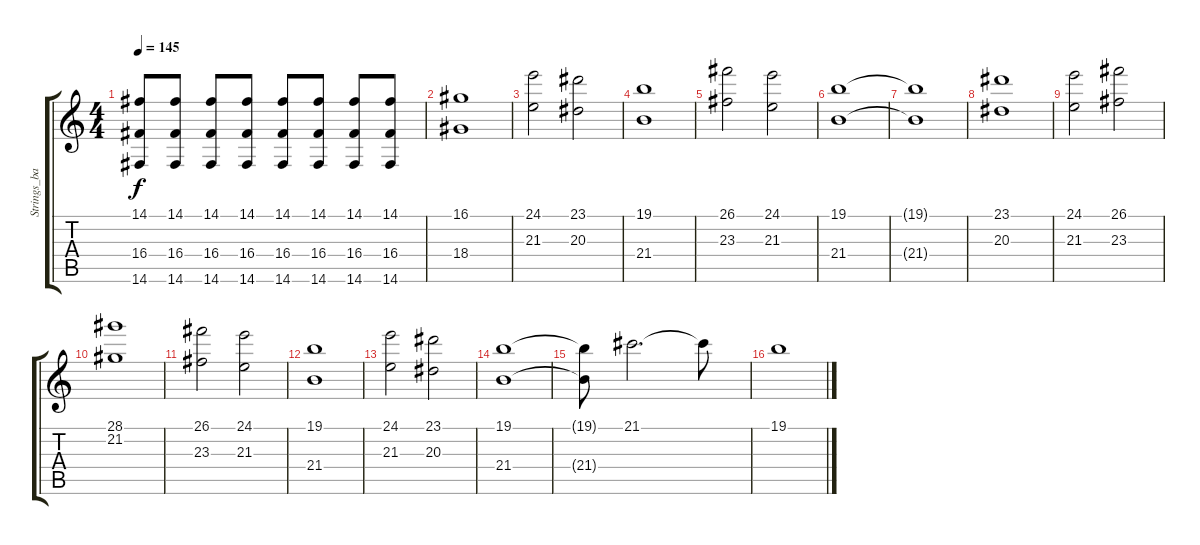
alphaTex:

\track ("Strings_backing" "Strings_ba") {instrument stringensemble1}
\staff {score tabs}
\tuning (E4 B3 G3 D3 A2 E2) {hide}
\ts (4 4)
\tempo 145
\clef g2
\ks c
(14.1 16.4 14.6).8{dy f} (14.1 16.4 14.6).8 (14.1 16.4 14.6).8 (14.1 16.4 14.6).8 (14.1 16.4 14.6).8 (14.1 16.4 14.6).8 (14.1 16.4 14.6).8 (14.1 16.4 14.6).8 |
(16.1 18.4).1 |
(24.1 21.3).2 (23.1 20.3).2 |
(19.1 21.4).1 |
(26.1 23.3).2 (24.1 21.3).2 |
(19.1 21.4).1 |
(19.1{t} 21.4{t}).1 |
(23.1 20.3).1 |
(24.1 21.3).2 (26.1 23.3).2 |
(28.1 21.2).1 |
(26.1 23.3).2 (24.1 21.3).2 |
(19.1 21.4).1 |
(24.1 21.3).2 (23.1 20.3).2 |
(19.1 21.4).1 |
(19.1{t} 21.4{t}).8 21.1.2{d} 21.1{t}.8 |
19.1.1
